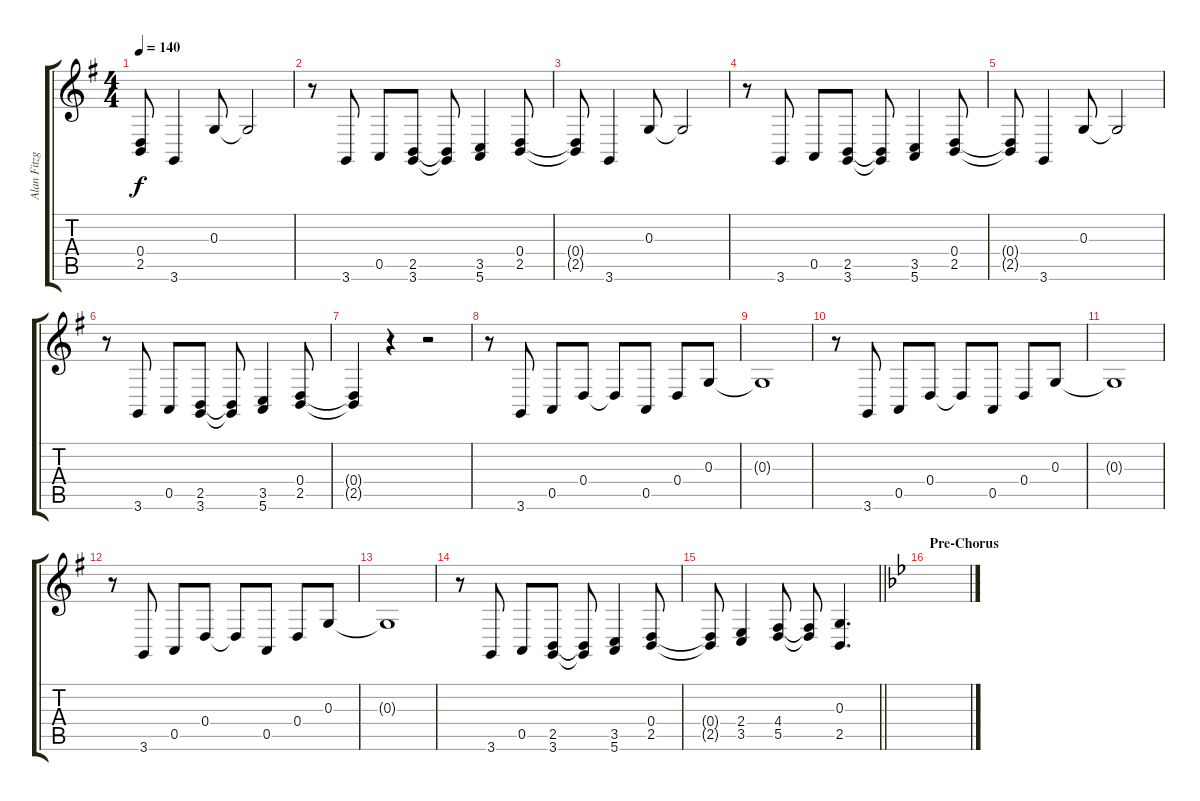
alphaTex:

\track ("Alan Fitzgerald 1" "Alan Fitzg") {instrument synthstrings1}
\staff {score tabs}
\tuning (E4 B3 G3 D3 A2 E2) {hide}
\ts (4 4)
\tempo 140
\clef g2
\ks g
(0.4{t} 2.5{t}).8{dy f} 3.6.4 0.3.8 0.3{t}.2 |
r.8 3.6.8 0.5.8 (2.5 3.6).8 (2.5{t} 3.6{t}).8 (3.5 5.6).4 (0.4 2.5).8 |
(0.4{t} 2.5{t}).8 3.6.4 0.3.8 0.3{t}.2 |
r.8 3.6.8 0.5.8 (2.5 3.6).8 (2.5{t} 3.6{t}).8 (3.5 5.6).4 (0.4 2.5).8 |
(0.4{t} 2.5{t}).8 3.6.4 0.3.8 0.3{t}.2 |
r.8 3.6.8 0.5.8 (2.5 3.6).8 (2.5{t} 3.6{t}).8 (3.5 5.6).4 (0.4 2.5).8 |
(0.4{t} 2.5{t}).4 r.4 r.2 |
r.8 3.6.8 0.5.8 0.4.8 0.4{t}.8 0.5.8 0.4.8 0.3.8 |
0.3{t}.1 |
r.8 3.6.8 0.5.8 0.4.8 0.4{t}.8 0.5.8 0.4.8 0.3.8 |
0.3{t}.1 |
r.8 3.6.8 0.5.8 0.4.8 0.4{t}.8 0.5.8 0.4.8 0.3.8 |
0.3{t}.1 |
r.8 3.6.8 0.5.8 (2.5 3.6).8 (2.5{t} 3.6{t}).8 (3.5 5.6).4 (0.4 2.5).8 |
\barLineRight lightlight
(0.4{t} 2.5{t}).8 (2.4 3.5).4 (4.4 5.5).8 (4.4{t} 5.5{t}).8 (0.3 2.5).4{d} |
\section ("" "Pre-Chorus")
\ks bb
